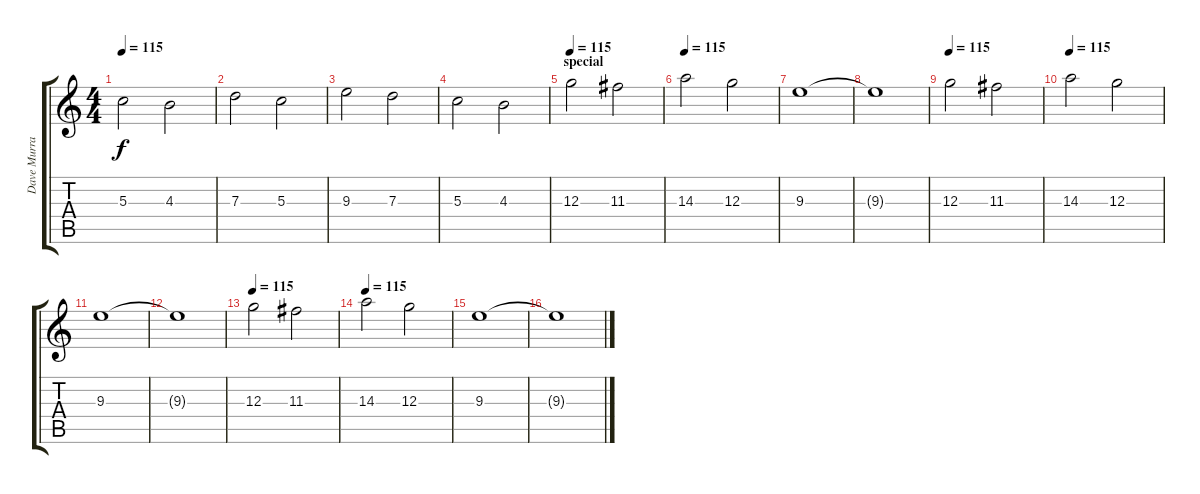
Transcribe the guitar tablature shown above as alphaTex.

\track ("Dave Murray" "Dave Murra") {instrument acousticguitarsteel}
\staff {score tabs}
\tuning (E4 B3 G3 D3 A2 E2) {hide}
\ts (4 4)
\tempo 115
\clef g2
\ks c
5.3.2{dy f} 4.3.2 |
7.3.2 5.3.2 |
9.3.2 7.3.2 |
5.3.2 4.3.2 |
\section ("" "special")
\tempo 115
12.3.2 11.3.2 |
\tempo 115
14.3.2 12.3.2 |
9.3.1 |
9.3{t}.1 |
\tempo 115
12.3.2 11.3.2 |
\tempo 115
14.3.2 12.3.2 |
9.3.1 |
9.3{t}.1 |
\tempo 115
12.3.2 11.3.2 |
\tempo 115
14.3.2 12.3.2 |
9.3.1 |
9.3{t}.1
